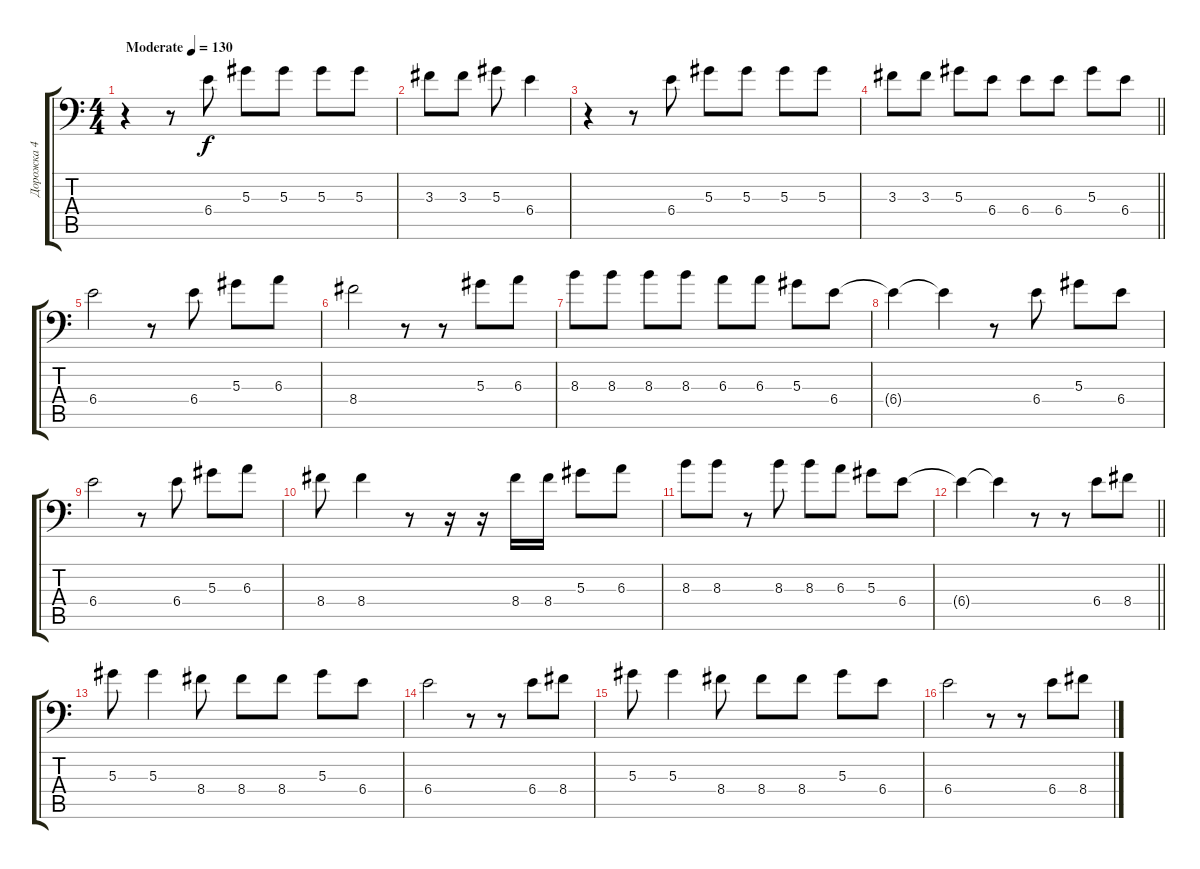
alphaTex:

\track ("Дорожка 4" "Дорожка 4") {instrument distortionguitar}
\staff {score tabs}
\tuning (C4 G3 Eb3 Bb2 F2 Bb1) {hide}
\ts (4 4)
\tempo (130 "Moderate")
\clef f4
\ks c
r.4{dy f instrument distortionguitar} r.8 6.4.8 5.3.8 5.3.8 5.3.8 5.3.8 |
3.3.8 3.3.8 5.3.8 6.4.4 |
r.4 r.8 6.4.8 5.3.8 5.3.8 5.3.8 5.3.8 |
\barLineRight lightlight
3.3.8 3.3.8 5.3.8 6.4.8 6.4.8 6.4.8 5.3.8 6.4.8 |
6.4.2 r.8 6.4.8 5.3.8 6.3.8 |
8.4.2 r.8 r.8 5.3.8 6.3.8 |
8.3.8 8.3.8 8.3.8 8.3.8 6.3.8 6.3.8 5.3.8 6.4.8 |
6.4{t}.4 6.4{t}.4 r.8 6.4.8 5.3.8 6.4.8 |
6.4.2 r.8 6.4.8 5.3.8 6.3.8 |
8.4.8 8.4.4 r.8 r.16 r.16 8.4.16 8.4.16 5.3.8 6.3.8 |
8.3.8 8.3.8 r.8 8.3.8 8.3.8 6.3.8 5.3.8 6.4.8 |
\barLineRight lightlight
6.4{t}.4 6.4{t}.4 r.8 r.8 6.4.8 8.4.8 |
5.3.8 5.3.4 8.4.8 8.4.8 8.4.8 5.3.8 6.4.8 |
6.4.2 r.8 r.8 6.4.8 8.4.8 |
5.3.8 5.3.4 8.4.8 8.4.8 8.4.8 5.3.8 6.4.8 |
6.4.2 r.8 r.8 6.4.8 8.4.8
